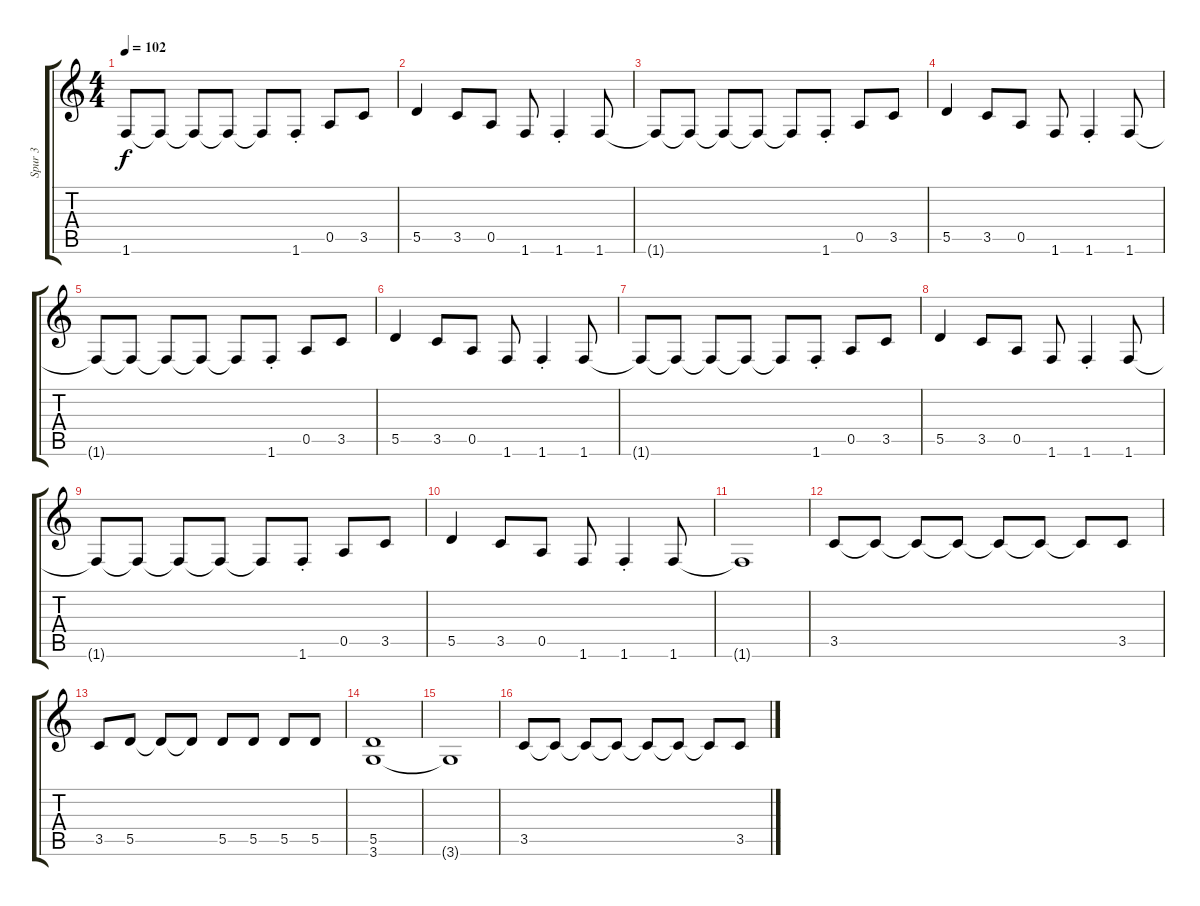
\track ("Spur 3" "Spur 3") {instrument electricbassfinger}
\staff {score tabs}
\tuning (E4 B3 G3 D3 A2 E2) {hide}
\ts (4 4)
\tempo 102
\clef g2
\ks c
1.6{t}.8{dy f} 1.6{t}.8 1.6{t}.8 1.6{t}.8 1.6{t}.8 1.6{st}.8 0.5.8 3.5.8 |
5.5.4 3.5.8 0.5.8 1.6.8 1.6{st}.4 1.6.8 |
1.6{t}.8 1.6{t}.8 1.6{t}.8 1.6{t}.8 1.6{t}.8 1.6{st}.8 0.5.8 3.5.8 |
5.5.4 3.5.8 0.5.8 1.6.8 1.6{st}.4 1.6.8 |
1.6{t}.8 1.6{t}.8 1.6{t}.8 1.6{t}.8 1.6{t}.8 1.6{st}.8 0.5.8 3.5.8 |
5.5.4 3.5.8 0.5.8 1.6.8 1.6{st}.4 1.6.8 |
1.6{t}.8 1.6{t}.8 1.6{t}.8 1.6{t}.8 1.6{t}.8 1.6{st}.8 0.5.8 3.5.8 |
5.5.4 3.5.8 0.5.8 1.6.8 1.6{st}.4 1.6.8 |
1.6{t}.8 1.6{t}.8 1.6{t}.8 1.6{t}.8 1.6{t}.8 1.6{st}.8 0.5.8 3.5.8 |
5.5.4 3.5.8 0.5.8 1.6.8 1.6{st}.4 1.6.8 |
1.6{t}.1 |
3.5.8 3.5{t}.8 3.5{t}.8 3.5{t}.8 3.5{t}.8 3.5{t}.8 3.5{t}.8 3.5.8 |
3.5.8 5.5.8 5.5{t}.8 5.5{t}.8 5.5.8 5.5.8 5.5.8 5.5.8 |
(5.5 3.6).1 |
3.6{t}.1 |
3.5.8 3.5{t}.8 3.5{t}.8 3.5{t}.8 3.5{t}.8 3.5{t}.8 3.5{t}.8 3.5.8
